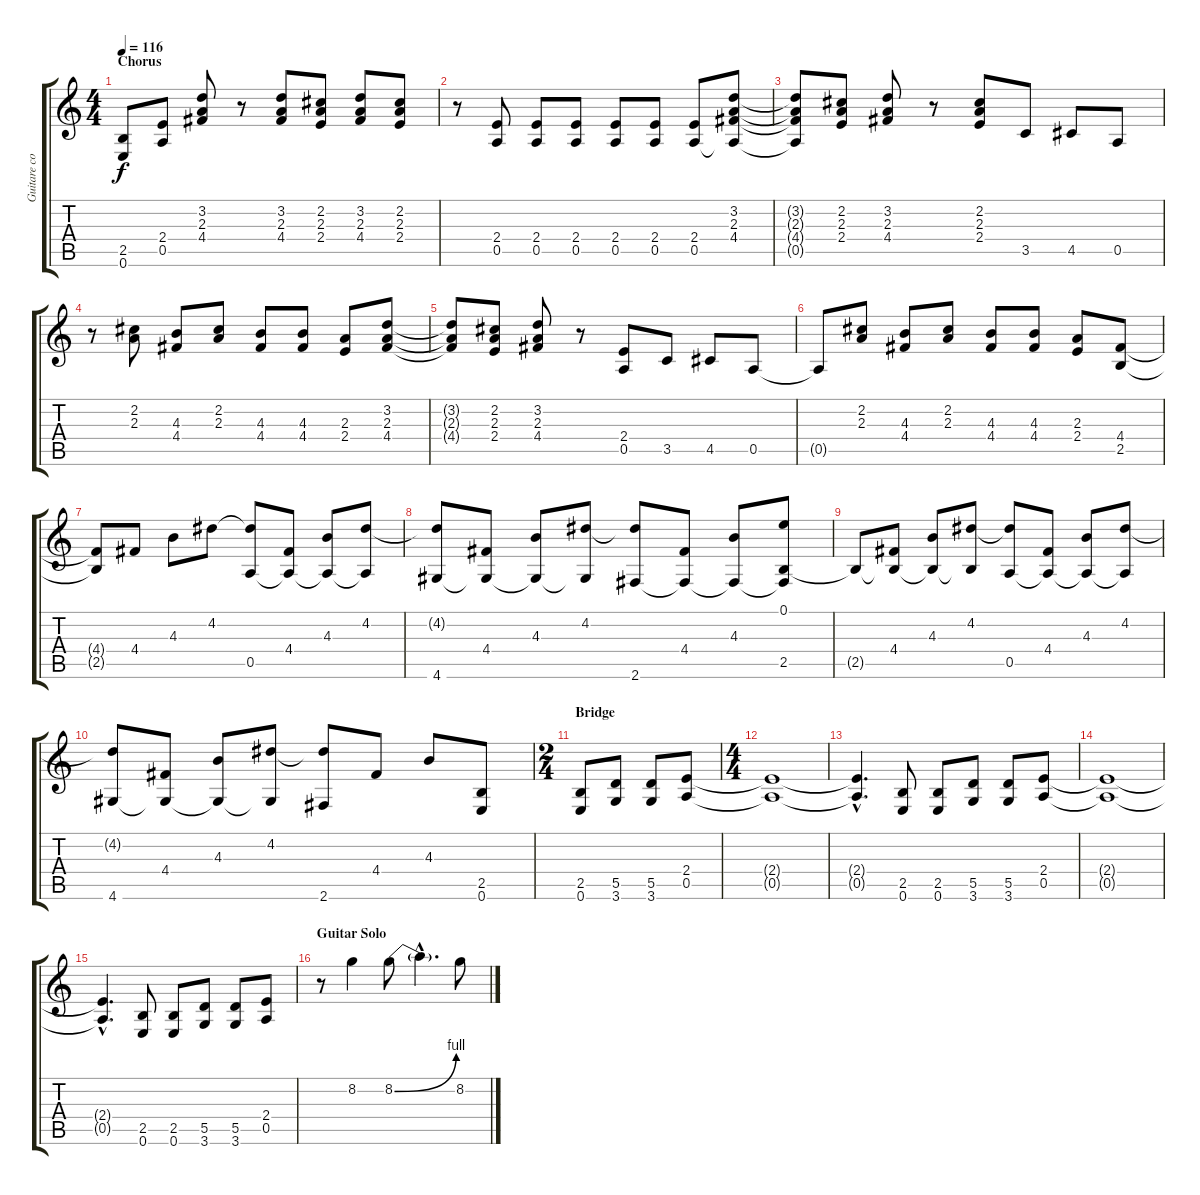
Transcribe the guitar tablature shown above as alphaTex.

\track ("Guitare complet" "Guitare co") {instrument distortionguitar}
\staff {score tabs}
\tuning (E4 B3 G3 D3 A2 E2) {hide}
\ts (4 4)
\section ("" "Chorus")
\tempo 116
\clef g2
\ks c
(2.5{t} 0.6{t}).8{dy f} (2.4 0.5).8 (3.2 2.3 4.4).8 r.8 (3.2 2.3 4.4).8 (2.2 2.3 2.4).8 (3.2 2.3 4.4).8 (2.2 2.3 2.4).8 |
r.8 (2.4 0.5).8 (2.4 0.5).8 (2.4 0.5).8 (2.4 0.5).8 (2.4 0.5).8 (2.4 0.5).8 (3.2 2.3 4.4 0.5{t}).8 |
(3.2{t} 2.3{t} 4.4{t} 0.5{t}).8 (2.2 2.3 2.4).8 (3.2 2.3 4.4).8 r.8 (2.2 2.3 2.4).8 3.5.8 4.5.8 0.5.8 |
r.8 (2.2 2.3).8 (4.3 4.4).8 (2.2 2.3).8 (4.3 4.4).8 (4.3 4.4).8 (2.3 2.4).8 (3.2 2.3 4.4).8 |
(3.2{t} 2.3{t} 4.4{t}).8 (2.2 2.3 2.4).8 (3.2 2.3 4.4).8 r.8 (2.4 0.5).8 3.5.8 4.5.8 0.5.8 |
0.5{t}.8 (2.2 2.3).8 (4.3 4.4).8 (2.2 2.3).8 (4.3 4.4).8 (4.3 4.4).8 (2.3 2.4).8 (4.4 2.5).8 |
(4.4{t} 2.5{t}).8 4.4.8 4.3.8 4.2.8 (4.2{t} 0.5).8 (4.4 0.5{t}).8 (4.3 0.5{t}).8 (4.2 0.5{t}).8 |
(4.2{t} 4.6).8 (4.4 4.6{t}).8 (4.3 4.6{t}).8 (4.2 4.6{t}).8 (4.2{t} 2.6).8 (4.4 2.6{t}).8 (4.3 2.6{t}).8 (0.1 2.5 2.6{t}).8 |
2.5{t}.8 (4.4 2.5{t}).8 (4.3 2.5{t}).8 (4.2 2.5{t}).8 (4.2{t} 0.5).8 (4.4 0.5{t}).8 (4.3 0.5{t}).8 (4.2 0.5{t}).8 |
(4.2{t} 4.6).8 (4.4 4.6{t}).8 (4.3 4.6{t}).8 (4.2 4.6{t}).8 (4.2{t} 2.6).8 4.4.8 4.3.8 (2.5 0.6).8 |
\ts (2 4)
\section ("" "Bridge")
(2.5 0.6).8 (5.5 3.6).8 (5.5 3.6).8 (2.4 0.5).8 |
\ts (4 4)
(2.4{t} 0.5{t}).1 |
(2.4{hac t} 0.5{hac t}).4{d} (2.5 0.6).8 (2.5 0.6).8 (5.5 3.6).8 (5.5 3.6).8 (2.4 0.5).8 |
(2.4{t} 0.5{t}).1 |
(2.4{hac t} 0.5{hac t}).4{d} (2.5 0.6).8 (2.5 0.6).8 (5.5 3.6).8 (5.5 3.6).8 (2.4 0.5).8 |
\section ("" "Guitar Solo")
r.8 8.2.4 8.2{be (bend 0 0 60 4)}.8 8.2{hac t}.4{d} 8.2.8
